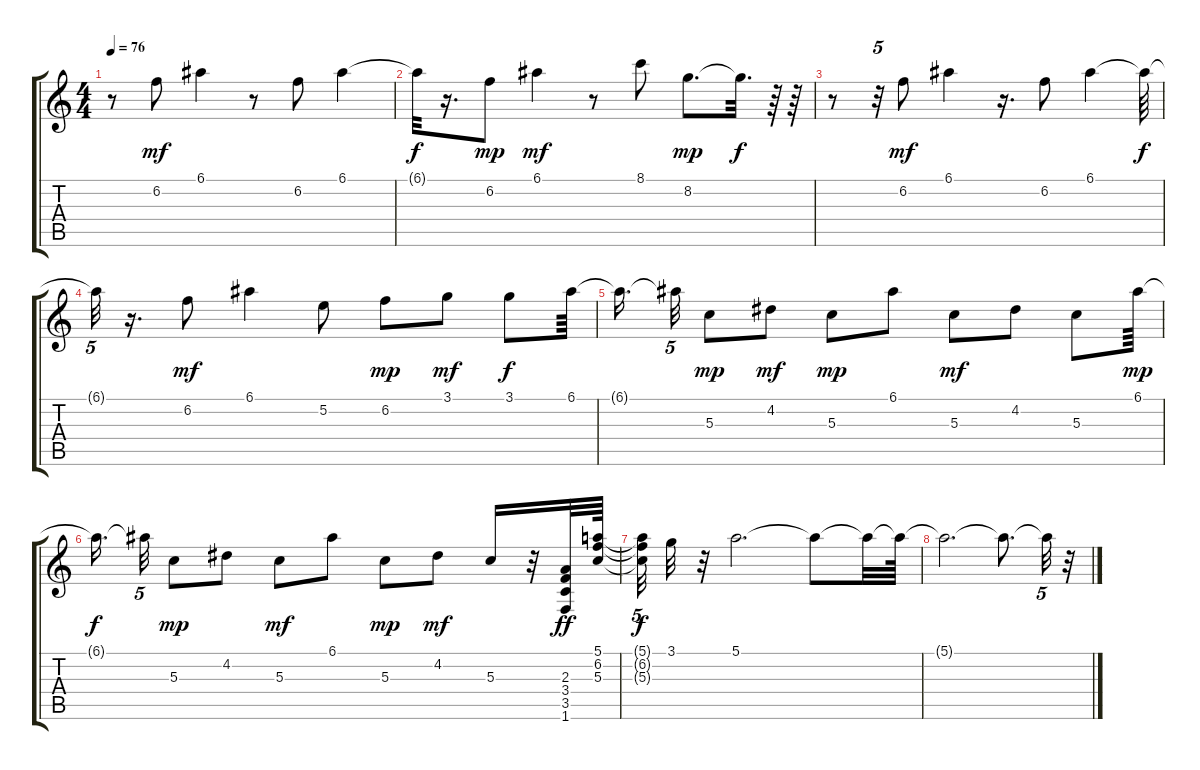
\track "" {instrument acousticguitarsteel}
\staff {score tabs}
\tuning (E4 B3 G3 D3 A2 E2) {hide}
\ts (4 4)
\tempo 76
\clef g2
\ks c
r.8{dy f} 6.2.8{dy mf} 6.1.4 r.8 6.2.8 6.1.4 |
6.1{t}.32{dy f} r.16{d} 6.2.8{dy mp} 6.1.4{dy mf} r.8 8.1.8 8.2.8{d dy mp} 8.2{t}.32{d dy f} r.64 r.64 |
r.8 r.32{tu (5 4)} 6.2.8{dy mf} 6.1.4 r.16{d} 6.2.8 6.1.4 6.1{t}.64{dy f} |
6.1{t}.32{tu (5 4)} r.16{d} 6.2.8{dy mf} 6.1.4 5.2.8 6.2.8{dy mp} 3.1.8{dy mf} 3.1.8{dy f} 6.1.64 |
6.1{t}.16{d beam splitsecondary} 6.1{t}.32{tu (5 4)} 5.3.8{dy mp} 4.2.8{dy mf} 5.3.8{dy mp} 6.1.8 5.3.8{dy mf} 4.2.8 5.3.8 6.1.64{dy mp} |
6.1{t}.16{d dy f beam splitsecondary} 6.1{t}.32{tu (5 4)} 5.3.8{dy mp} 4.2.8 5.3.8{dy mf} 6.1.8 5.3.8{dy mp} 4.2.8{dy mf} 5.3.16 r.32 (2.3 3.4 3.5 1.6).32{dy ff} (5.1 6.2 5.3).64 |
(5.1{t} 6.2{t} 5.3{t}).32{tu (5 4) dy f} 3.1.32 r.32 5.1.2{d} 5.1{t}.8 5.1{t}.32 5.1{t}.64 |
5.1{t}.2{d} 5.1{t}.8{d} 5.1{t}.32{tu (5 4)} r.32
